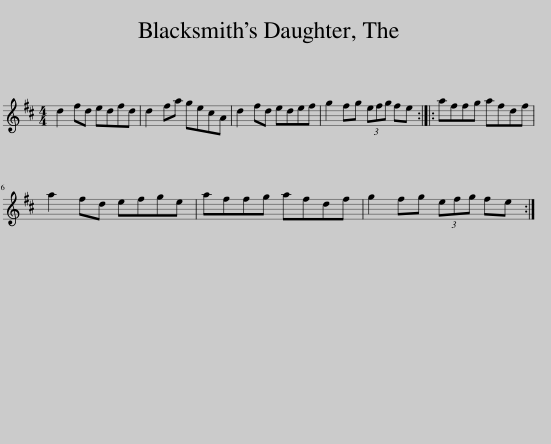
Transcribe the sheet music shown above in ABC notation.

X:1
L:1/8
M:4/4
I:linebreak $
K:D
V:1 treble
V:1
 d2 fd edfd | d2 fa gecA | d2 fd edef | g2 fg (3efg fe :: affg afdf |$ %5
 a2 fd efge | affg afdf | g2 fg (3efg fe :| %8
